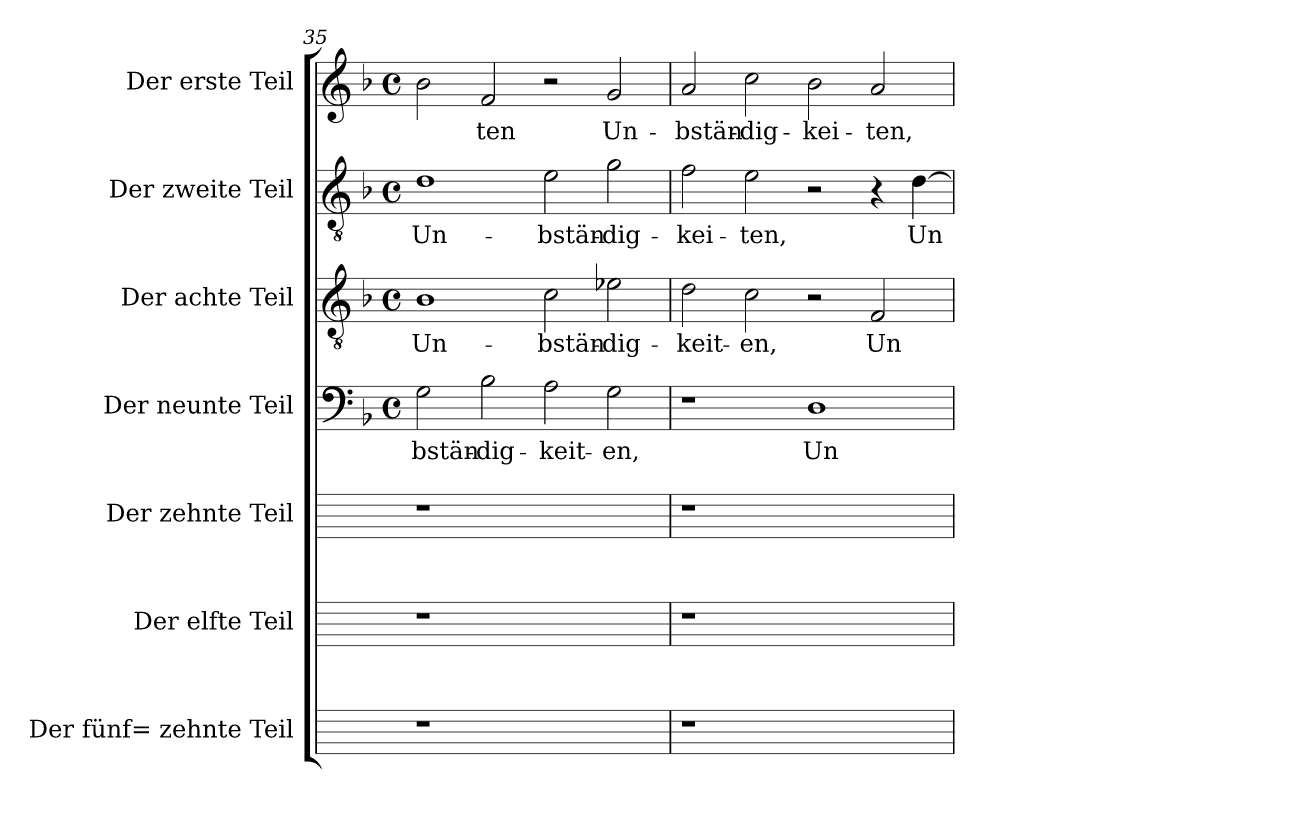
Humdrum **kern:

**kern	**kern	**kern	**kern	**text	**kern	**text	**kern	**text	**kern	**text
*part7	*part6	*part5	*part4	*part4	*part3	*part3	*part2	*part2	*part1	*part1
*staff7	*staff6	*staff5	*staff4	*staff4	*staff3	*staff3	*staff2	*staff2	*staff1	*staff1
*I"Der fünf=  zehnte Teil	*I"Der elfte  Teil	*I"Der zehnte  Teil	*I"Der neunte  Teil	*	*I"Der achte  Teil	*	*I"Der zweite  Teil	*	*I"Der erste  Teil	*
*	*	*	*clefF4	*	*clefGv2	*	*clefGv2	*	*clefG2	*
*	*	*	*k[b-]	*	*k[b-]	*	*k[b-]	*	*k[b-]	*
*	*	*	*F:	*	*F:	*	*F:	*	*F:	*
*	*	*	*M4/4	*	*M4/4	*	*M4/4	*	*M4/4	*
*	*	*	*met(c)	*	*met(c)	*	*met(c)	*	*met(c)	*
=35	=35	=35	=35	=35	=35	=35	=35	=35	=35	=35
!	!	!	!	!LO:LY:b	!	!LO:LY:b:cj	!	!LO:LY:b:cj	!	!
1r	1r	1r	2G\	-bstän-	1B-	Un-	1d	Un-	2b-\	.
!	!	!	!	!LO:LY:b:cj	!	!	!	!	!	!LO:LY:b:cj
.	.	.	2B-\	-dig-	.	.	.	.	2f/	-ten
!	!	!	!	!LO:LY:b:rj	!	!LO:LY:b:cj	!	!LO:LY:b:cj	!	!
1ryy	1ryy	1ryy	2A\	-keit-	2c\	-bstän-	2e\	-bstän-	2r	.
!	!	!	!	!LO:LY:b:cj	!	!LO:LY:b:rj	!	!LO:LY:b:rj	!	!LO:LY:b:cj
.	.	.	2G\	-en,	2e-X\	-dig-	2g\	-dig-	2g/	Un-
!!LO:LB:g=z
=36	=36	=36	=36	=36	=36	=36	=36	=36	=36	=36
!	!	!	!	!	!	!LO:LY:b:cj	!	!LO:LY:b:cj	!	!LO:LY:b
1r	1r	1r	1r	.	2d\	-keit-	2f\	-kei-	2a/	-bstän-
!	!	!	!	!	!	!LO:LY:b:cj	!	!LO:LY:b:cj	!	!LO:LY:b:cj
.	.	.	.	.	2c\	-en,	2e\	-ten,	2cc\	-dig-
!	!	!	!	!LO:LY:b:cj	!	!	!	!	!	!LO:LY:b:cj
1ryy	1ryy	1ryy	1D	Un-	2r	.	2r	.	2b-\	-kei-
!	!	!	!	!	!	!LO:LY:b:cj	!	!	!	!LO:LY:b:rj
.	.	.	.	.	2F/	Un-	4r	.	2a/	-ten,
!	!	!	!	!	!	!	!	!LO:LY:b:cj	!	!
.	.	.	.	.	.	.	[>4d\	Un-	.	.
=	=	=	=	=	=	=	=	=	=	=
*-	*-	*-	*-	*-	*-	*-	*-	*-	*-	*-
